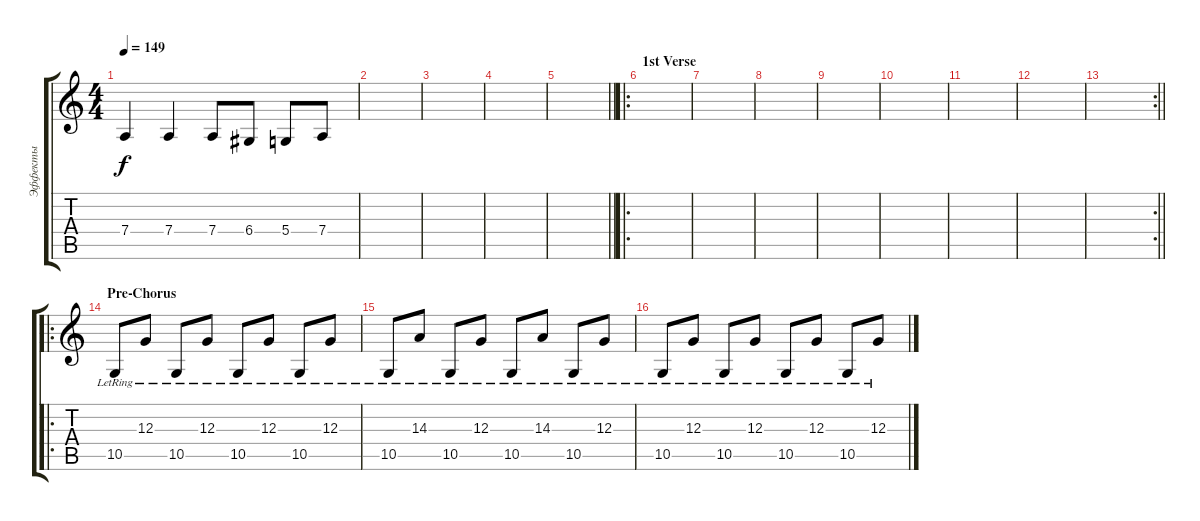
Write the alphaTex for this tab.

\track ("Эффекты" "Эффекты") {instrument trombone}
\staff {score tabs}
\tuning (E4 B3 G3 D3 A2 D2) {hide}
\ts (4 4)
\tempo 149
\clef g2
\ks c
7.4.4{dy f} 7.4.4 7.4.8 6.4.8 5.4.8 7.4.8 |
|
|
|
\barLineRight lightlight
|
\ro
\section ("" "1st Verse")
|
|
|
|
|
|
|
\rc 2
\barLineRight lightlight
|
\ro
\section ("" "Pre-Chorus")
10.5{lr}.8{volume 7 instrument guitarharmonics} 12.3{lr}.8 10.5{lr}.8 12.3{lr}.8 10.5{lr}.8 12.3{lr}.8 10.5{lr}.8 12.3{lr}.8 |
10.5{lr}.8 14.3{lr}.8 10.5{lr}.8 12.3{lr}.8 10.5{lr}.8 14.3{lr}.8 10.5{lr}.8 12.3{lr}.8 |
10.5{lr}.8 12.3{lr}.8 10.5{lr}.8 12.3{lr}.8 10.5{lr}.8 12.3{lr}.8 10.5{lr}.8 12.3{lr}.8
